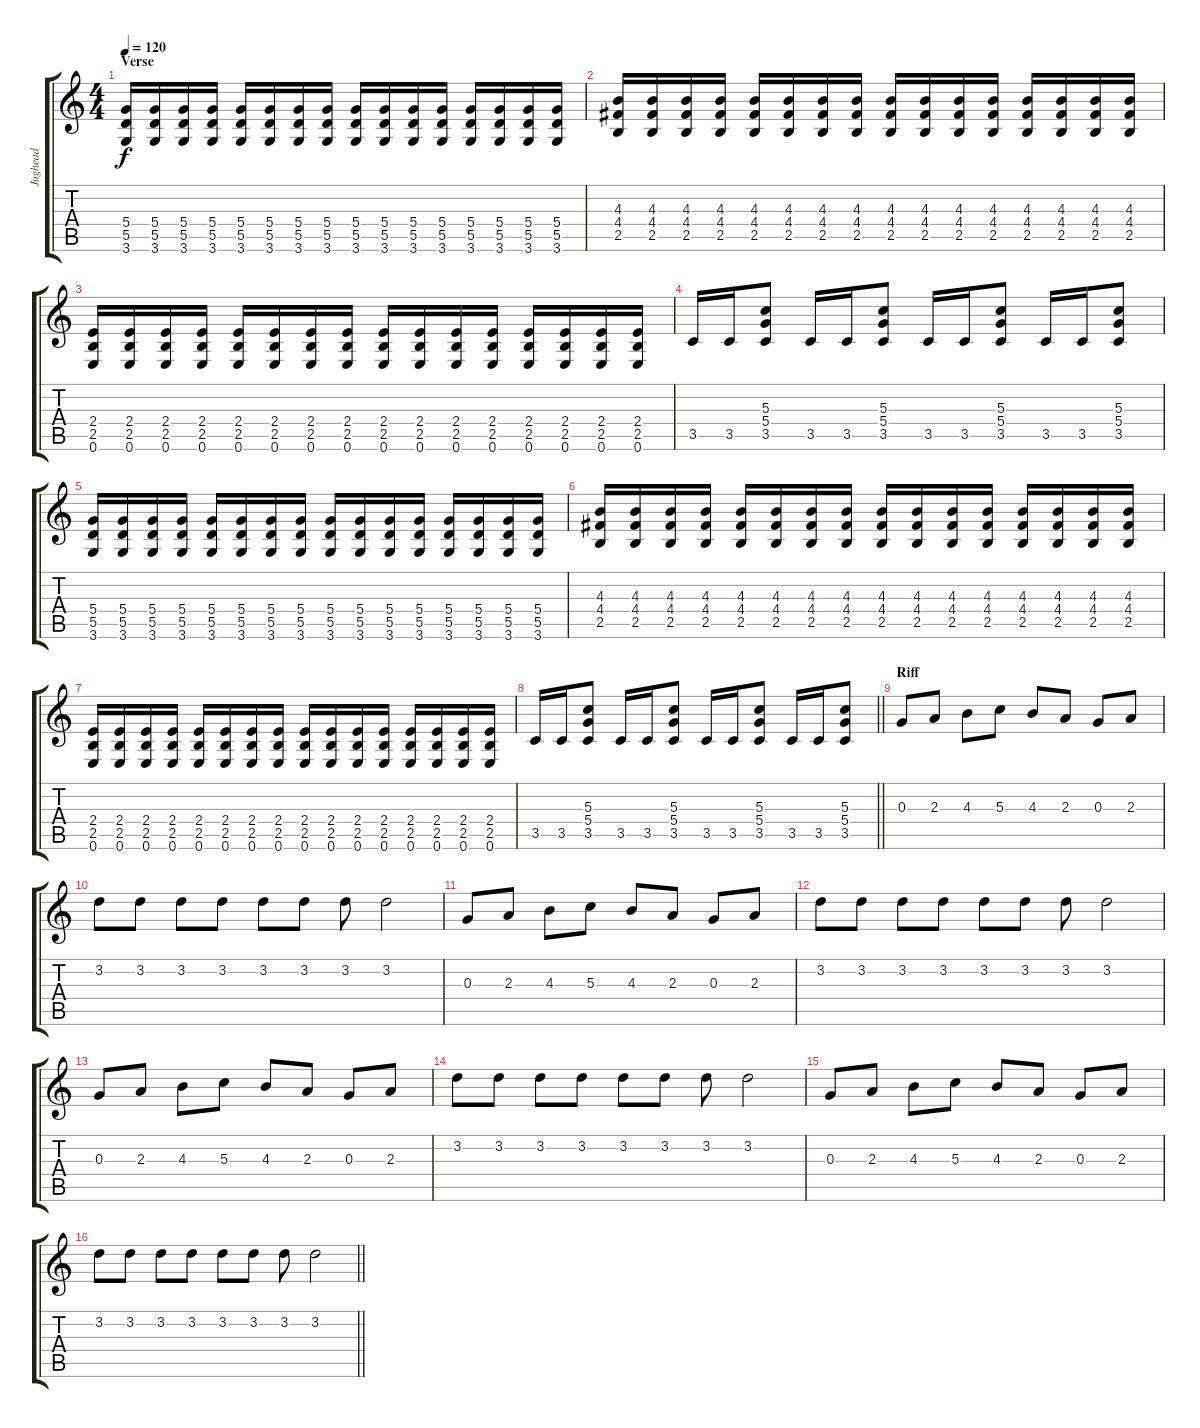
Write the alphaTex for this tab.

\track ("Jughead" "Jughead") {instrument distortionguitar}
\staff {score tabs}
\tuning (E4 B3 G3 D3 A2 E2) {hide}
\ts (4 4)
\section ("" "Verse")
\tempo 120
\clef g2
\ks c
(5.4 5.5 3.6).16{dy f} (5.4 5.5 3.6).16 (5.4 5.5 3.6).16 (5.4 5.5 3.6).16 (5.4 5.5 3.6).16 (5.4 5.5 3.6).16 (5.4 5.5 3.6).16 (5.4 5.5 3.6).16 (5.4 5.5 3.6).16 (5.4 5.5 3.6).16 (5.4 5.5 3.6).16 (5.4 5.5 3.6).16 (5.4 5.5 3.6).16 (5.4 5.5 3.6).16 (5.4 5.5 3.6).16 (5.4 5.5 3.6).16 |
(4.3 4.4 2.5).16 (4.3 4.4 2.5).16 (4.3 4.4 2.5).16 (4.3 4.4 2.5).16 (4.3 4.4 2.5).16 (4.3 4.4 2.5).16 (4.3 4.4 2.5).16 (4.3 4.4 2.5).16 (4.3 4.4 2.5).16 (4.3 4.4 2.5).16 (4.3 4.4 2.5).16 (4.3 4.4 2.5).16 (4.3 4.4 2.5).16 (4.3 4.4 2.5).16 (4.3 4.4 2.5).16 (4.3 4.4 2.5).16 |
(2.4 2.5 0.6).16 (2.4 2.5 0.6).16 (2.4 2.5 0.6).16 (2.4 2.5 0.6).16 (2.4 2.5 0.6).16 (2.4 2.5 0.6).16 (2.4 2.5 0.6).16 (2.4 2.5 0.6).16 (2.4 2.5 0.6).16 (2.4 2.5 0.6).16 (2.4 2.5 0.6).16 (2.4 2.5 0.6).16 (2.4 2.5 0.6).16 (2.4 2.5 0.6).16 (2.4 2.5 0.6).16 (2.4 2.5 0.6).16 |
3.5.16 3.5.16 (5.3 5.4 3.5).8 3.5.16 3.5.16 (5.3 5.4 3.5).8 3.5.16 3.5.16 (5.3 5.4 3.5).8 3.5.16 3.5.16 (5.3 5.4 3.5).8 |
(5.4 5.5 3.6).16 (5.4 5.5 3.6).16 (5.4 5.5 3.6).16 (5.4 5.5 3.6).16 (5.4 5.5 3.6).16 (5.4 5.5 3.6).16 (5.4 5.5 3.6).16 (5.4 5.5 3.6).16 (5.4 5.5 3.6).16 (5.4 5.5 3.6).16 (5.4 5.5 3.6).16 (5.4 5.5 3.6).16 (5.4 5.5 3.6).16 (5.4 5.5 3.6).16 (5.4 5.5 3.6).16 (5.4 5.5 3.6).16 |
(4.3 4.4 2.5).16 (4.3 4.4 2.5).16 (4.3 4.4 2.5).16 (4.3 4.4 2.5).16 (4.3 4.4 2.5).16 (4.3 4.4 2.5).16 (4.3 4.4 2.5).16 (4.3 4.4 2.5).16 (4.3 4.4 2.5).16 (4.3 4.4 2.5).16 (4.3 4.4 2.5).16 (4.3 4.4 2.5).16 (4.3 4.4 2.5).16 (4.3 4.4 2.5).16 (4.3 4.4 2.5).16 (4.3 4.4 2.5).16 |
(2.4 2.5 0.6).16 (2.4 2.5 0.6).16 (2.4 2.5 0.6).16 (2.4 2.5 0.6).16 (2.4 2.5 0.6).16 (2.4 2.5 0.6).16 (2.4 2.5 0.6).16 (2.4 2.5 0.6).16 (2.4 2.5 0.6).16 (2.4 2.5 0.6).16 (2.4 2.5 0.6).16 (2.4 2.5 0.6).16 (2.4 2.5 0.6).16 (2.4 2.5 0.6).16 (2.4 2.5 0.6).16 (2.4 2.5 0.6).16 |
\barLineRight lightlight
3.5.16 3.5.16 (5.3 5.4 3.5).8 3.5.16 3.5.16 (5.3 5.4 3.5).8 3.5.16 3.5.16 (5.3 5.4 3.5).8 3.5.16 3.5.16 (5.3 5.4 3.5).8 |
\section ("" "Riff")
0.3.8 2.3.8 4.3.8 5.3.8 4.3.8 2.3.8 0.3.8 2.3.8 |
3.2.8 3.2.8 3.2.8 3.2.8 3.2.8 3.2.8 3.2.8 3.2.2 |
0.3.8 2.3.8 4.3.8 5.3.8 4.3.8 2.3.8 0.3.8 2.3.8 |
3.2.8 3.2.8 3.2.8 3.2.8 3.2.8 3.2.8 3.2.8 3.2.2 |
0.3.8 2.3.8 4.3.8 5.3.8 4.3.8 2.3.8 0.3.8 2.3.8 |
3.2.8 3.2.8 3.2.8 3.2.8 3.2.8 3.2.8 3.2.8 3.2.2 |
0.3.8 2.3.8 4.3.8 5.3.8 4.3.8 2.3.8 0.3.8 2.3.8 |
\barLineRight lightlight
3.2.8 3.2.8 3.2.8 3.2.8 3.2.8 3.2.8 3.2.8 3.2.2
